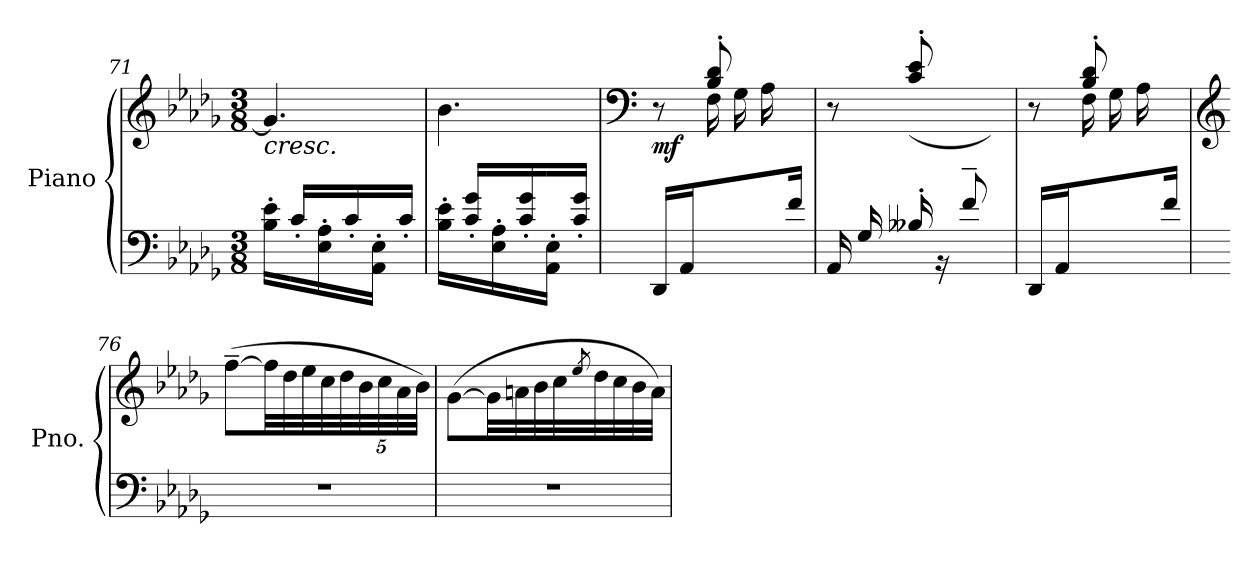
**kern	**kern	**dynam
*part1	*part1	*part1
*staff2	*staff1	*staff1/2
*I"Piano	*	*
*I'Pno.	*	*
*clefF4	*clefG2	*
*k[b-e-a-d-g-]	*k[b-e-a-d-g-]	*
*M3/8	*M3/8	*
=71	=71	=71
*^	*	*
!	!	!	!LO:HP:b
16ryy	16B-\' 16e-\'LL	4.g-/]	<
16c'/LL	16ryy	.	.
16ryy	16E-\' 16A-\'	.	.
16c'/	16ryy	.	.
16ryy	16AA-\' 16E-\'JJ	.	.
16c'/JJ	16ryy	.	.
=72	=72	=72	=72
16ryy	16B-\' 16e-\'LL	4.b-\	.
16c/' 16g-/'LL	16ryy	.	.
16ryy	16E-\' 16A-\'	.	.
16c/' 16g-/'	16ryy	.	.
16ryy	16AA-\' 16E-\'JJ	.	.
16c/' 16g-/'JJ	16ryy	.	.
=73	=73	=73	=73
*	*	*clefF4	*
*	*	*^	*
!	!	!	!	!LO:DY:b
16DD-/LL	4.ryy	8r	8ryy	mf
16AA-/	.	.	.	.
8.ryy	.	8B-/' 8d-/'	16F\	.
.	.	.	16G-\	.
.	.	8ryy	16A-\	.
16f/JJ	.	.	16ryy	.
=74	=74	=74	=74	=74
*	*^	*	*	*
16AA-/LL	4.ryy	8ryy	8r	8ryy	.
16G-/	.	.	.	.	.
4ryy	.	16B--X'/	8c/' 8e-/'	(>16A-\	.
.	.	16r	.	16G-\	.
.	.	8f~/	8ryy	16A-\	.
.	.	.	.	16G-\JJ)	.
*	*v	*v	*	*	*
=75	=75	=75	=75	=75
(<16DD-/LL	4.ryy	8r	8ryy	.
16AA-/	.	.	.	.
8.ryy	.	8B-/' 8d-/'	16F\	.
.	.	.	16G-\	.
.	.	8ryy	16A-\	.
16f/JJ	.	.	16ryy	.
*v	*v	*	*	*
*	*v	*v	*
!!LO:LB:g=z
=76	=76	=76
*	*clefG2	*
*	*^	*
!	!LO:TX:a:B:t=Librement	!	!
*	*v	*v	*
4.r	(>[8ff~\L)	.
.	32ff\LL]	.
.	32dd-\	.
.	32ee-\	.
.	32cc\	.
*	*Xbrackettup	*
.	40dd-\	.
.	40b-\	.
.	40cc\	.
.	40a-\	.
.	40b-\JJJ)	.
=77	=77	=77
4.r	(>[8g-\L	.
.	32g-\LL]	.
.	32an\	.
.	32b-\	.
.	32cc\	.
.	8qee-/	.
.	32dd-\	.
.	32cc\	.
.	32b-\	.
.	32a\JJJ)	.
.	.	[
=	=	=
*-	*-	*-
